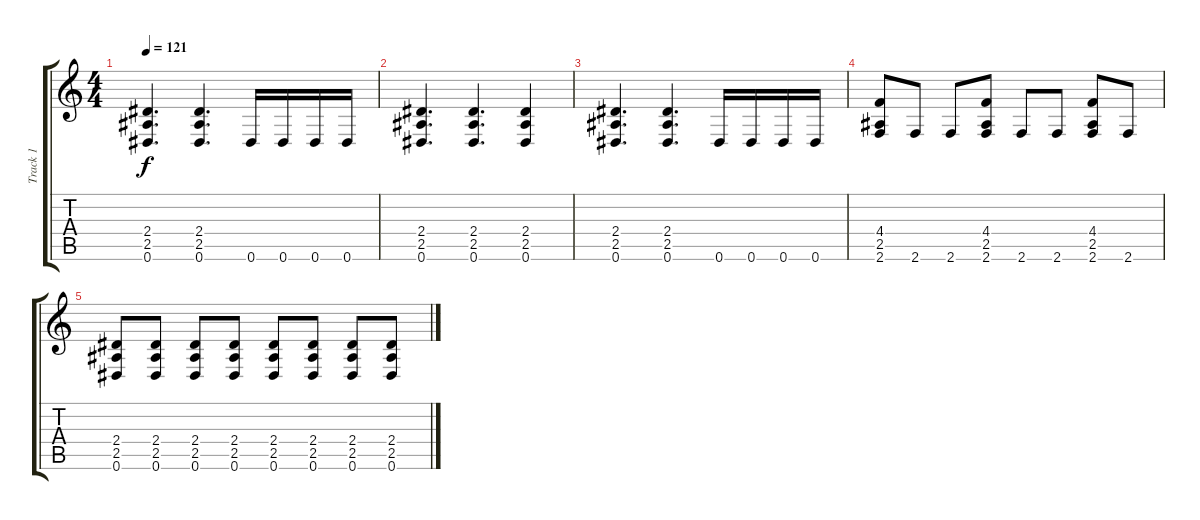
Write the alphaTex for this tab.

\track ("Track 1" "Track 1") {instrument distortionguitar}
\staff {score tabs}
\tuning (Eb4 Bb3 Gb3 Db3 Ab2 Eb2) {hide}
\ts (4 4)
\tempo 121
\clef g2
\ks c
(2.4 2.5 0.6).4{d dy f} (2.4 2.5 0.6).4{d} 0.6.16 0.6.16 0.6.16 0.6.16 |
(2.4 2.5 0.6).4{d} (2.4 2.5 0.6).4{d} (2.4 2.5 0.6).4 |
(2.4 2.5 0.6).4{d} (2.4 2.5 0.6).4{d} 0.6.16 0.6.16 0.6.16 0.6.16 |
(4.4 2.5 2.6).8 2.6.8 2.6.8 (4.4 2.5 2.6).8 2.6.8 2.6.8 (4.4 2.5 2.6).8 2.6.8 |
(2.4 2.5 0.6).8 (2.4 2.5 0.6).8 (2.4 2.5 0.6).8 (2.4 2.5 0.6).8 (2.4 2.5 0.6).8 (2.4 2.5 0.6).8 (2.4 2.5 0.6).8 (2.4 2.5 0.6).8
